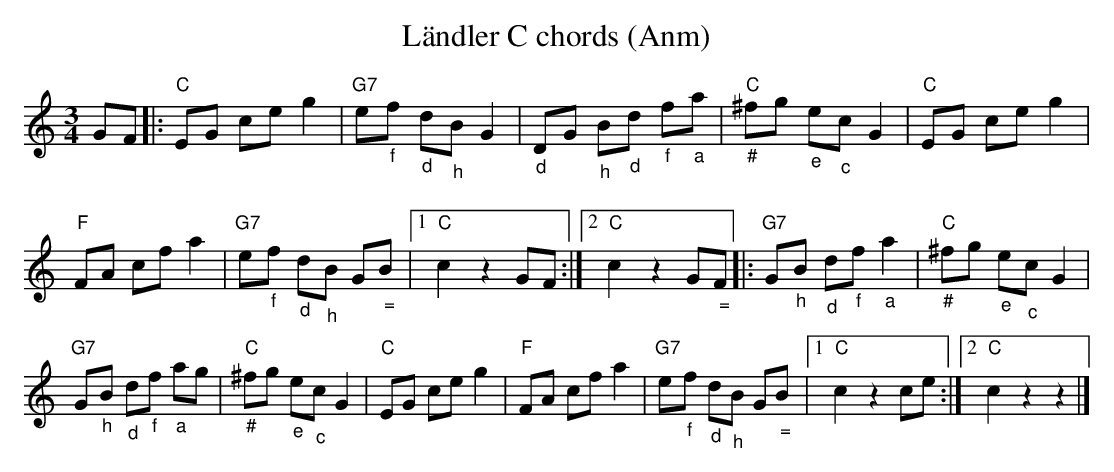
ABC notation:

X:1
T: L\"andler C chords (Anm)
M:3/4
L:1/8
K:C %%MIDI gchordon
GF |: "C"EG ceg2 | "G7"e"_f"f "_d"d"_h""_"BG2 | "_d"DG "_h"B"_d"d "_f"f"_a"a | "C""_#"^fg "_e"e"_c"cG2 | "C"EG ceg2 |
"F"FA cfa2 | "G7"e"_f"f "_d"d"_h"B G"_ ="B |1 "C"c2z2GF :|2 "C"c2z2G"_ ="F |: "G7"G"_h"B "_d"d"_f"f"_a"a2 | "C""_#"^fg "_e"e"_c"cG2 |
"G7"G"_h"B "_d"d"_f"f "_a"ag | "C""_#"^fg "_e"e"_c"cG2 | "C"EG ceg2 | "F"FA cfa2 | "G7"e"_f"f "_d"d"_h"B G"_ ="B |1 "C"c2z2ce :|2 "C"c2z2z2 |]
